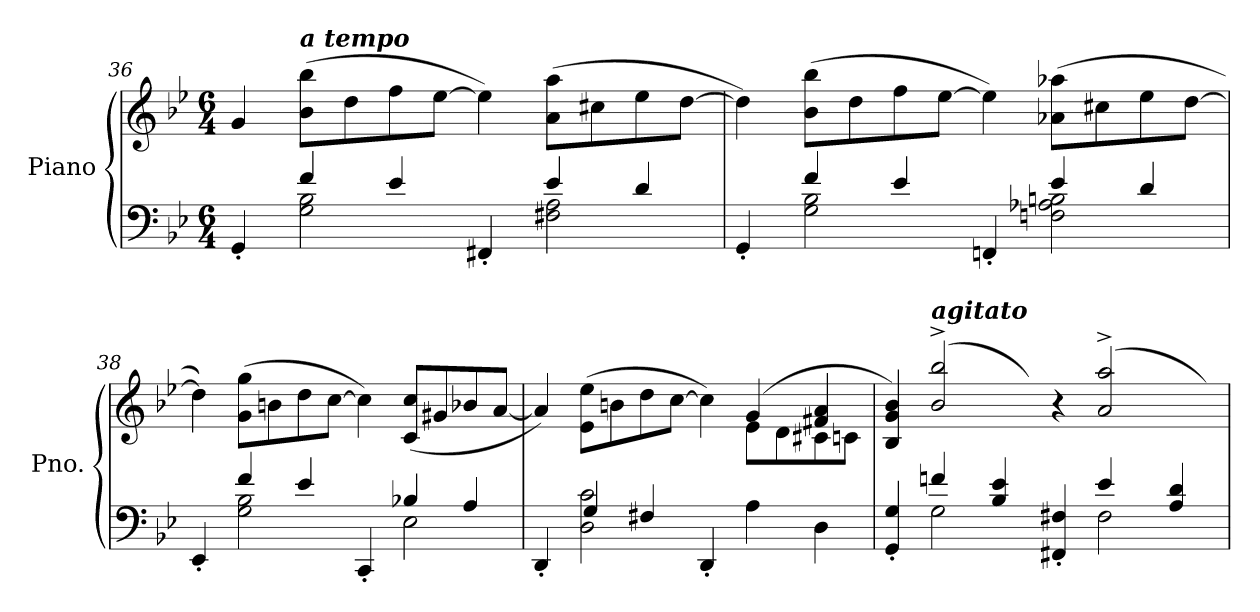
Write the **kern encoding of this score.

**kern	**kern
*part1	*part1
*staff2	*staff1
*I"Piano	*
*I'Pno.	*
*clefF4	*clefG2
*k[b-e-]	*k[b-e-]
*M6/4	*M6/4
=36	=36
*^	*
4GG'/	4ryy	4g/
!	!	!LO:TX:a:Bi:t=a tempo
2G\ 2B-\	4f/	(>8b-\ 8bb-\L
.	.	8dd\
.	4e-/	8ff\
.	.	[8ee-\J
4FF#X'/	4ryy	4ee-\])
2F#X\ 2A\	4e-/	(>8a\ 8aa\L
.	.	8cc#X\
.	4d/	8ee-\
.	.	[8dd\J
=37	=37	=37
4GG'/	4ryy	4dd\])
2G\ 2B-\	4f/	(>8b-\ 8bb-\L
.	.	8dd\
.	4e-/	8ff\
.	.	[8ee-\J
4FFn'/	4ryy	4ee-\])
2Fn\ 2A-X\ 2Bn\	4e-/	(>8a-X\ 8aa-X\L
.	.	8cc#X\
.	4d/	8ee-\
.	.	[8dd\J
=38	=38	=38
4EE-'/	4ryy	4dd\])
2G\ 2B-\	4f/	(>8g\ 8gg\L
.	.	8bn\
.	4e-/	8dd\
.	.	[8cc\J
4CC'/	4ryy	4cc\])
2E-\	4B-X/	(<8c/ 8cc/L
.	.	8g#X/
.	4A/	8b-X/
.	.	[8a/J
!!LO:LB:g=z
=39	=39	=39
*	*	*^
4DD'/	4ryy	4a/])	1ryy
2D\ 2c\	4G/	(>8e-\ 8ee-\L	.
.	.	8bn\	.
.	4F#X/	8dd\	.
.	.	[8cc\J	.
4DD'/	2.ryy	4cc\])	.
4A\	.	(>4g/	8e-\L
.	.	.	8d\
4D\	.	4f#X/ 4a/	8c#X\
.	.	.	8cn\J
=40	=40	=40	=40
*	*	*MM133	*
4GG/' 4G/'	4ryy	4B-/ 4g/ 4b-/)	4ryy
!	!	!LO:TX:a:Bi:t=agitato	!
2G\	4fn/	(>2b-/^ 2bb-/^	8b-\Lyy
.	.	.	8dd\
.	4B-/ 4e-/	.	8ff\
.	.	.	8ee-\J)
*	*	*MM153	*
4FF#X/' 4F#X/'	4ryy	4r	4ryy
2F#\	4e-/	(>2a/^ 2aa/^	8a\Lyy
.	.	.	8cc#X\
.	4A/ 4d/	.	8ee-\
.	.	.	8dd\J)
*v	*v	*	*
*	*v	*v
=	=
*-	*-
